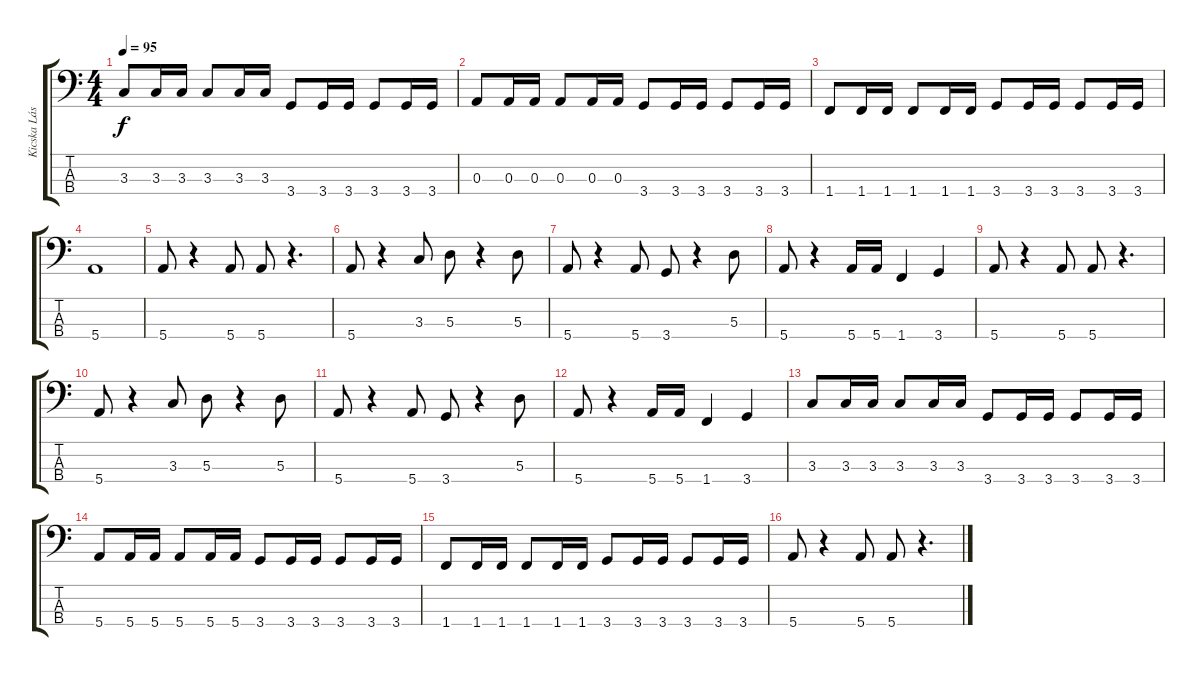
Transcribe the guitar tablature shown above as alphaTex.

\track ("Kicska László" "Kicska Lás") {instrument electricbassfinger}
\staff {score tabs}
\tuning (G2 D2 A1 E1) {hide}
\ts (4 4)
\tempo 95
\clef f4
\ks c
3.3.8{dy f} 3.3.16 3.3.16 3.3.8 3.3.16 3.3.16 3.4.8 3.4.16 3.4.16 3.4.8 3.4.16 3.4.16 |
0.3.8 0.3.16 0.3.16 0.3.8 0.3.16 0.3.16 3.4.8 3.4.16 3.4.16 3.4.8 3.4.16 3.4.16 |
1.4.8 1.4.16 1.4.16 1.4.8 1.4.16 1.4.16 3.4.8 3.4.16 3.4.16 3.4.8 3.4.16 3.4.16 |
5.4.1 |
5.4.8 r.4 5.4.8 5.4.8 r.4{d} |
5.4.8 r.4 3.3.8 5.3.8 r.4 5.3.8 |
5.4.8 r.4 5.4.8 3.4.8 r.4 5.3.8 |
5.4.8 r.4 5.4.16 5.4.16 1.4.4 3.4.4 |
5.4.8 r.4 5.4.8 5.4.8 r.4{d} |
5.4.8 r.4 3.3.8 5.3.8 r.4 5.3.8 |
5.4.8 r.4 5.4.8 3.4.8 r.4 5.3.8 |
5.4.8 r.4 5.4.16 5.4.16 1.4.4 3.4.4 |
3.3.8 3.3.16 3.3.16 3.3.8 3.3.16 3.3.16 3.4.8 3.4.16 3.4.16 3.4.8 3.4.16 3.4.16 |
5.4.8 5.4.16 5.4.16 5.4.8 5.4.16 5.4.16 3.4.8 3.4.16 3.4.16 3.4.8 3.4.16 3.4.16 |
1.4.8 1.4.16 1.4.16 1.4.8 1.4.16 1.4.16 3.4.8 3.4.16 3.4.16 3.4.8 3.4.16 3.4.16 |
5.4.8 r.4 5.4.8 5.4.8 r.4{d}
